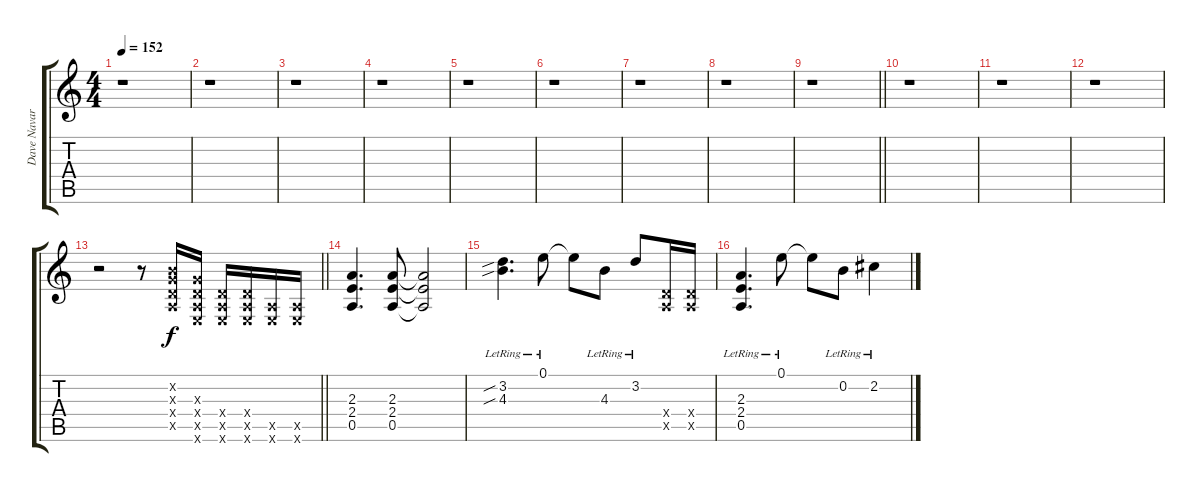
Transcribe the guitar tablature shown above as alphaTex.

\track ("Dave Navarro (Guitar 2)" "Dave Navar") {instrument distortionguitar}
\staff {score tabs}
\tuning (E4 B3 G3 D3 A2 E2) {hide}
\ts (4 4)
\tempo 152
\clef g2
\ks c
r.1{dy f} |
r.1 |
r.1 |
r.1 |
r.1 |
r.1 |
r.1 |
r.1 |
\barLineRight lightlight
r.1 |
r.1 |
r.1 |
r.1 |
\barLineRight lightlight
r.2{volume 13} r.8 (0.2{x} 0.3{x} 0.4{x} 0.5{x}).16 (0.3{x} 0.4{x} 0.5{x} 0.6{x}).16 (0.4{x} 0.5{x} 0.6{x}).16 (0.4{x} 0.5{x} 0.6{x}).16 (0.5{x} 0.6{x}).16 (0.5{x} 0.6{x}).16 |
(2.3 2.4 0.5).4{d} (2.3 2.4 0.5).8 (2.3{t} 2.4{t} 0.5{t}).2 |
(3.2{sib lr} 4.3{sib lr}).4{d} 0.1{lr}.8 0.1{t}.8 4.3{lr}.8 3.2{lr}.8 (0.4{x} 0.5{x}).16 (0.4{x} 0.5{x}).16 |
(2.3{lr} 2.4{lr} 0.5{lr}).4{d} 0.1{lr}.8 0.1{t}.8 0.2{lr}.8 2.2{lr}.4
